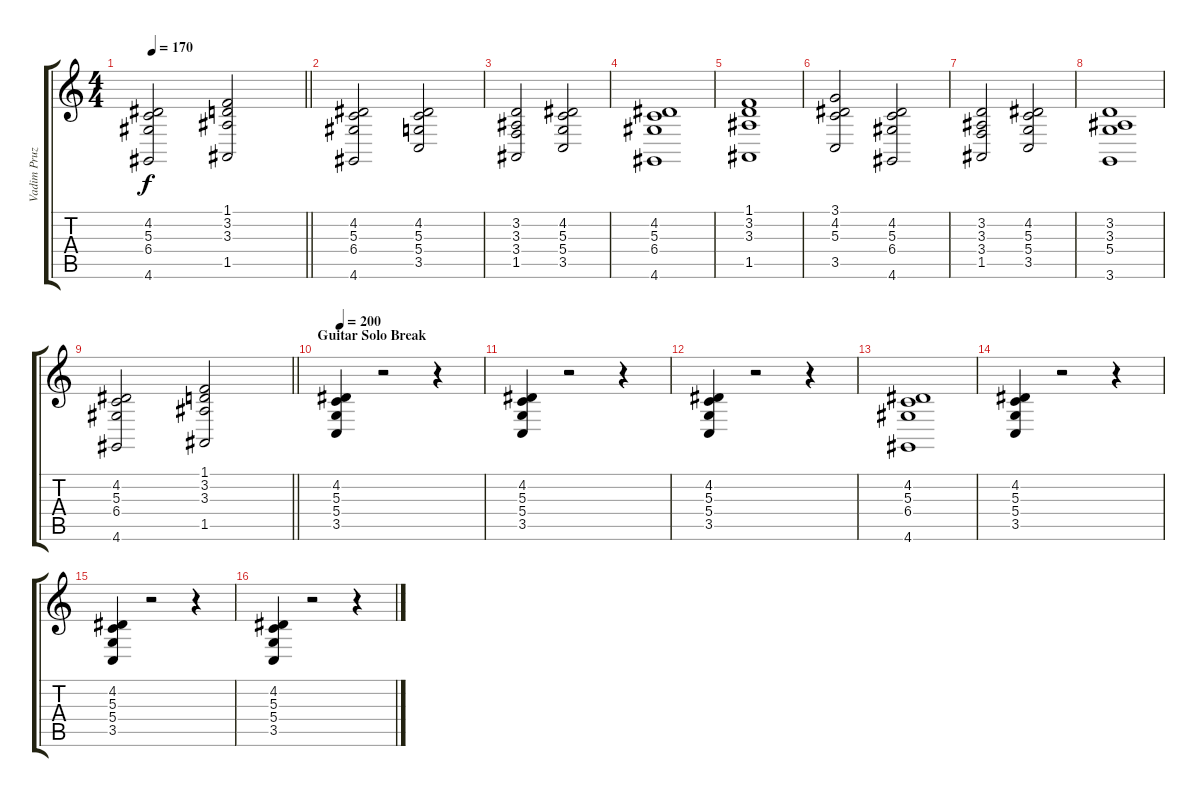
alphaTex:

\track ("Vadim Pruzhanov (Ensemble)" "Vadim Pruz") {instrument stringensemble1}
\staff {score tabs}
\tuning (E4 B3 G3 D3 A2 E2) {hide}
\ts (4 4)
\tempo 170
\clef g2
\barLineRight lightlight
\ks aminor
(4.2{t} 5.3{t} 6.4{t} 4.6{t}).2{dy f} (1.1 3.2 3.3 1.5).2 |
(4.2 5.3 6.4 4.6).2 (4.2 5.3 5.4 3.5).2 |
(3.2 3.3 3.4 1.5).2 (4.2 5.3 5.4 3.5).2 |
(4.2 5.3 6.4 4.6).1 |
(1.1 3.2 3.3 1.5).1 |
(3.1 4.2 5.3 3.5).2 (4.2 5.3 6.4 4.6).2 |
(3.2 3.3 3.4 1.5).2 (4.2 5.3 5.4 3.5).2 |
(3.2 3.3 5.4 3.6).1 |
\barLineRight lightlight
(4.2 5.3 6.4 4.6).2 (1.1 3.2 3.3 1.5).2 |
\section ("" "Guitar Solo Break")
\tempo 200
(4.2 5.3 5.4 3.5).4 r.2 r.4 |
(4.2 5.3 5.4 3.5).4 r.2 r.4 |
(4.2 5.3 5.4 3.5).4 r.2 r.4 |
(4.2 5.3 6.4 4.6).1 |
(4.2 5.3 5.4 3.5).4 r.2 r.4 |
(4.2 5.3 5.4 3.5).4 r.2 r.4 |
(4.2 5.3 5.4 3.5).4 r.2 r.4
